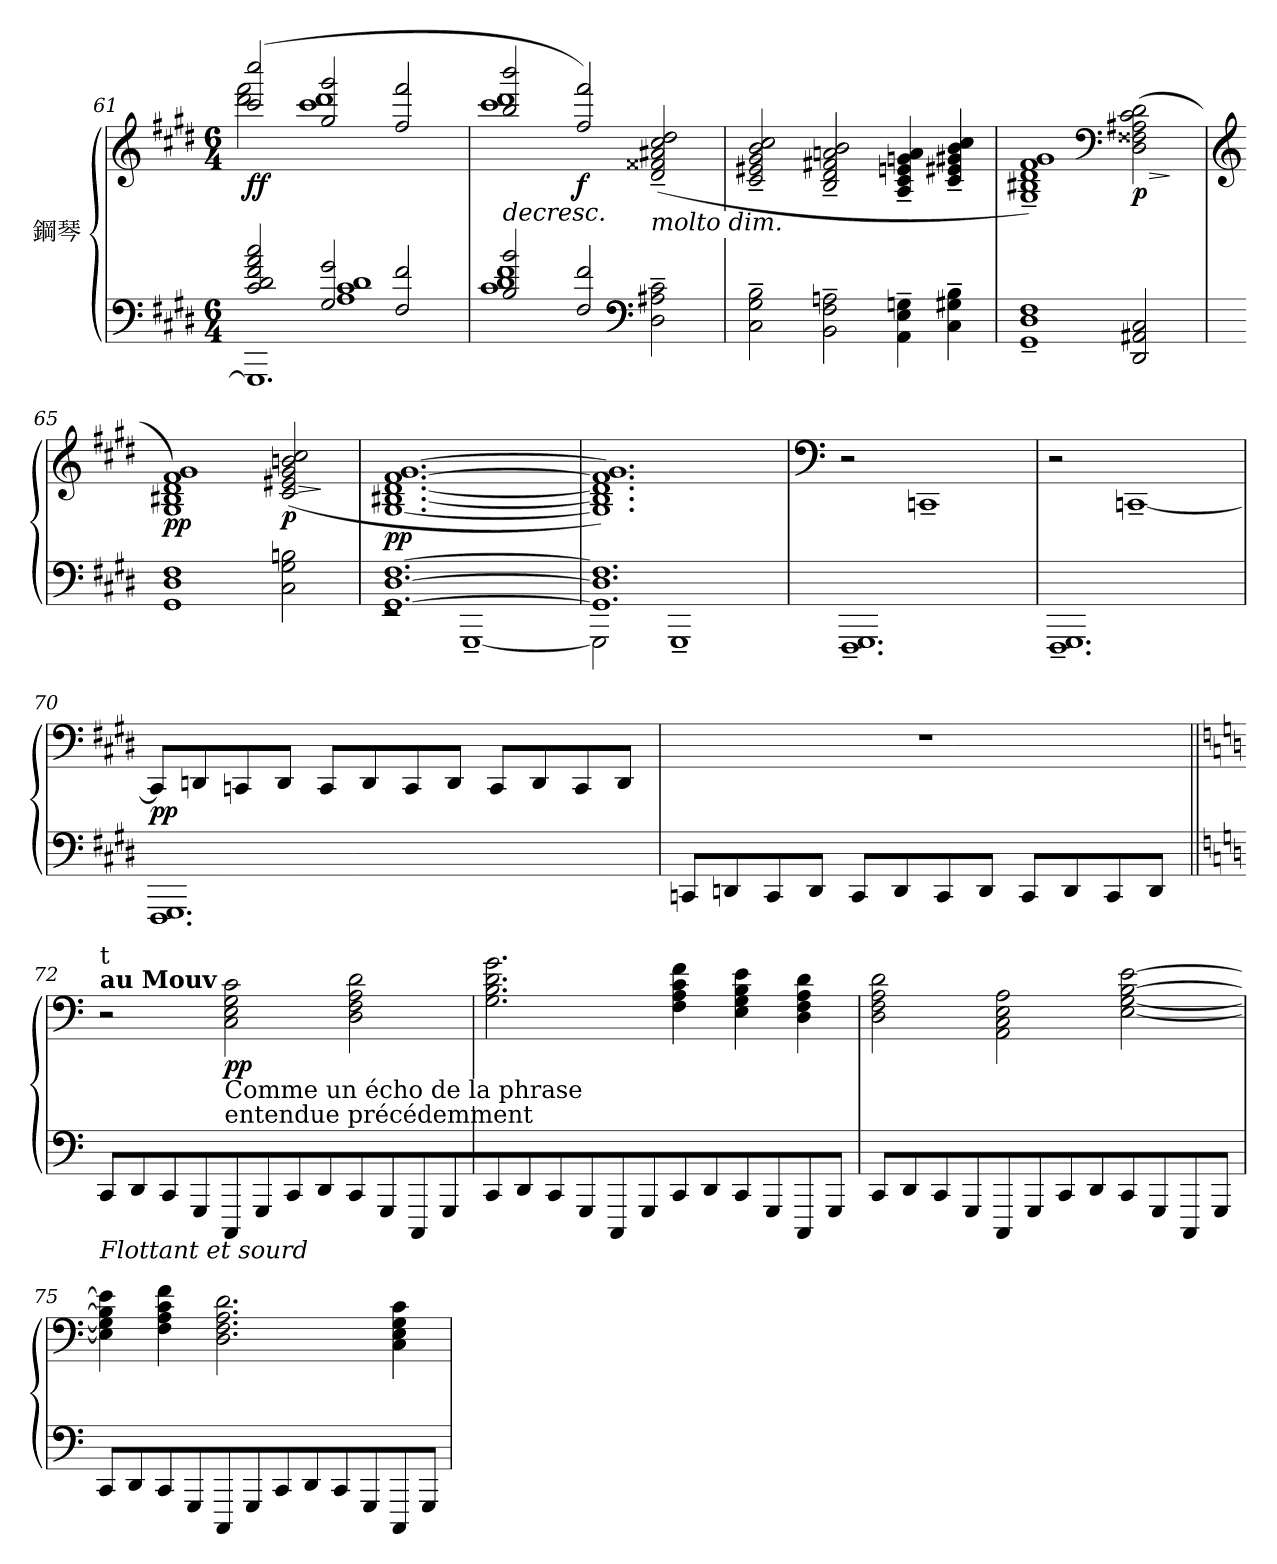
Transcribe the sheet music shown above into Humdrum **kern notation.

**kern	**kern	**dynam
*part1	*part1	*part1
*staff2	*staff1	*staff1/2
*I"鋼琴	*	*
*clefF4	*clefG2	*
*k[f#c#g#d#]	*k[f#c#g#d#]	*
*M6/4	*M6/4	*
=61	=61	=61
*^	*^	*
*	*^	*	*	*
!	!	!	!	!	!LO:DY:b
2c#/ 2d#/ 2f#/ 2a/ 2cc#/	1.GGG#]	2ryy	(>2ccc#/ 2cccc#/	2ddd#\ 2fff#\	ff
2G#/ 2g#/	.	1A 1c# 1d#	2gg#/ 2ggg#/	1ccc# 1ddd#	.
2F#/ 2f#/	.	.	2ff#/ 2fff#/	.	.
*	*v	*v	*	*	*
=62	=62	=62	=62	=62
!	!	!	!	!LO:HP:b
2B/ 2b/	1c# 1d# 1f#	2bb/ 2bbb/	1ccc# 1ddd#	>
!	!	!	!	!LO:DY:b
2F#/ 2f#/	.	2ff#/ 2fff#/)	.	f
*clefF4	*	*	*	*
!	!	!LO:TX:b:i:t=molto dim.	!	!
2D#\~ 2A#X\~ 2c#\~	2ryy	(<2d#/~ 2f##X/~ 2a#X/~ 2cc#/~ 2dd#/~	2ryy	.
*v	*v	*	*	*
*	*v	*v	*
=63	=63	=63
2C#\~ 2G#\~ 2B\~	2c#/~ 2e#X/~ 2g#/~ 2b/~ 2cc#/~	.
2BB\~ 2F#\~ 2An\~	2B/~ 2d#/~ 2f#X/~ 2an/~ 2b/~	.
4AA\~ 4E\~ 4Gn\~	4A/~ 4c#/~ 4en/~ 4gn/~ 4a/~	.
4C#\~ 4G#X\~ 4B\~	4c#/~ 4e#X/~ 4g#X/~ 4b/~ 4cc#/~	.
!!LO:LB:g=z
=64	=64	=64
1GG#~ 1D#~ 1F#~	1G#~ 1B#X~ 1d#~ 1f#~ 1g#~)	.
*	*clefF4	*
!	!	!LO:HP:b
!	!	!LO:DY:n=1:b
2DD#/ 2AA#X/ 2C#/	(>2D#\ 2F##X\ 2A#X\ 2c#\ 2d#\	> p
.	.	]
=65	=65	=65
*	*clefG2	*
!	!	!LO:DY:b
1GG# 1D# 1F#	1G# 1B#X 1d# 1f# 1g#)	pp
!	!	!LO:HP:b
!	!	!LO:DY:n=1:b
2C#\ 2G#\ 2Bn\	(<2c#/ 2e#X/ 2g#/ 2bn/ 2cc#/	> p
.	.	]
=66	=66	=66
*^	*	*
!	!	!	!LO:DY:b
[1.GG# [1.D# [1.F#	2rEE	[1.G# [1.B#X [1.d# [1.f# [1.g#	pp
.	[1GGG#~	.	.
=67	=67	=67	=67
1.GG#] 1.D#] 1.F#]	2GGG#\]	1.G#] 1.B#] 1.d#] 1.f#] 1.g#])	.
.	1GGG#~	.	.
*v	*v	*	*
=68	=68	=68
*	*clefF4	*
1.FFF#~ 1.GGG#~	2r	.
.	1CCn~	.
!!LO:LB:g=z
=69	=69	=69
1.FFF#~ 1.GGG#~	2r	.
.	(<[1CCn~	.
=70	=70	=70
!	!	!LO:DY:b
1.FFF# 1.GGG#	8CC/L]	pp
.	8DDn/	.
.	8CCn/	.
.	8DD/J	.
.	8CC/L	.
.	8DD/	.
.	8CC/	.
.	8DD/J	.
.	8CC/L	.
.	8DD/	.
.	8CC/	.
.	8DD/J	.
=71	=71	=71
8CCn/L	1.r	.
8DDn/	.	.
8CC/	.	.
8DD/J	.	.
8CC/L	.	.
8DD/	.	.
8CC/	.	.
8DD/J	.	.
8CC/L	.	.
8DD/	.	.
8CC/	.	.
8DD/J)	.	.
.	.	]
!!LO:LB:g=z
=72||	=72||	=72||
*k[]	*k[]	*
!	!LO:TX:a:B:t=au Mouv	!
!	!LO:TX:a:t=t	!
!LO:TX:b:i:t=Flottant et sourd	!	!
8CC/L	2r	.
8DD/	.	.
8CC/	.	.
8GGG/	.	.
!	!LO:TX:b:t=Comme un écho de la phrase	!
!	!LO:TX:b:t=entendue précédemment	!
!	!	!LO:DY:b
8CCC/	2C\ 2E\ 2G\ 2c\	pp
8GGG/	.	.
8CC/	.	.
8DD/	.	.
8CC/	2D\ 2F\ 2A\ 2d\	.
8GGG/	.	.
8CCC/	.	.
8GGG/	.	.
=73	=73	=73
8CC/	2.G\ 2.B\ 2.d\ 2.g\	.
8DD/	.	.
8CC/	.	.
8GGG/	.	.
8CCC/	.	.
8GGG/	.	.
8CC/	4F\ 4A\ 4c\ 4f\	.
8DD/	.	.
8CC/	4E\ 4G\ 4B\ 4e\	.
8GGG/	.	.
8CCC/	4D\ 4F\ 4A\ 4d\	.
8GGG/J	.	.
=74	=74	=74
8CC/L	2D\ 2F\ 2A\ 2d\	.
8DD/	.	.
8CC/	.	.
8GGG/	.	.
8CCC/	2AA\ 2C\ 2E\ 2A\	.
8GGG/	.	.
8CC/	.	.
8DD/	.	.
8CC/	[2E\ [2G\ [2B\ [2e\	.
8GGG/	.	.
8CCC/	.	.
8GGG/J	.	.
!!LO:PB:g=z
=75	=75	=75
8CC/L	4E\] 4G\] 4B\] 4e\]	.
8DD/	.	.
8CC/	4F\ 4A\ 4c\ 4f\	.
8GGG/	.	.
8CCC/	2.D\ 2.F\ 2.A\ 2.d\	.
8GGG/	.	.
8CC/	.	.
8DD/	.	.
8CC/	.	.
8GGG/	.	.
8CCC/	4C\ 4E\ 4G\ 4c\	.
8GGG/J	.	.
=	=	=
*-	*-	*-
